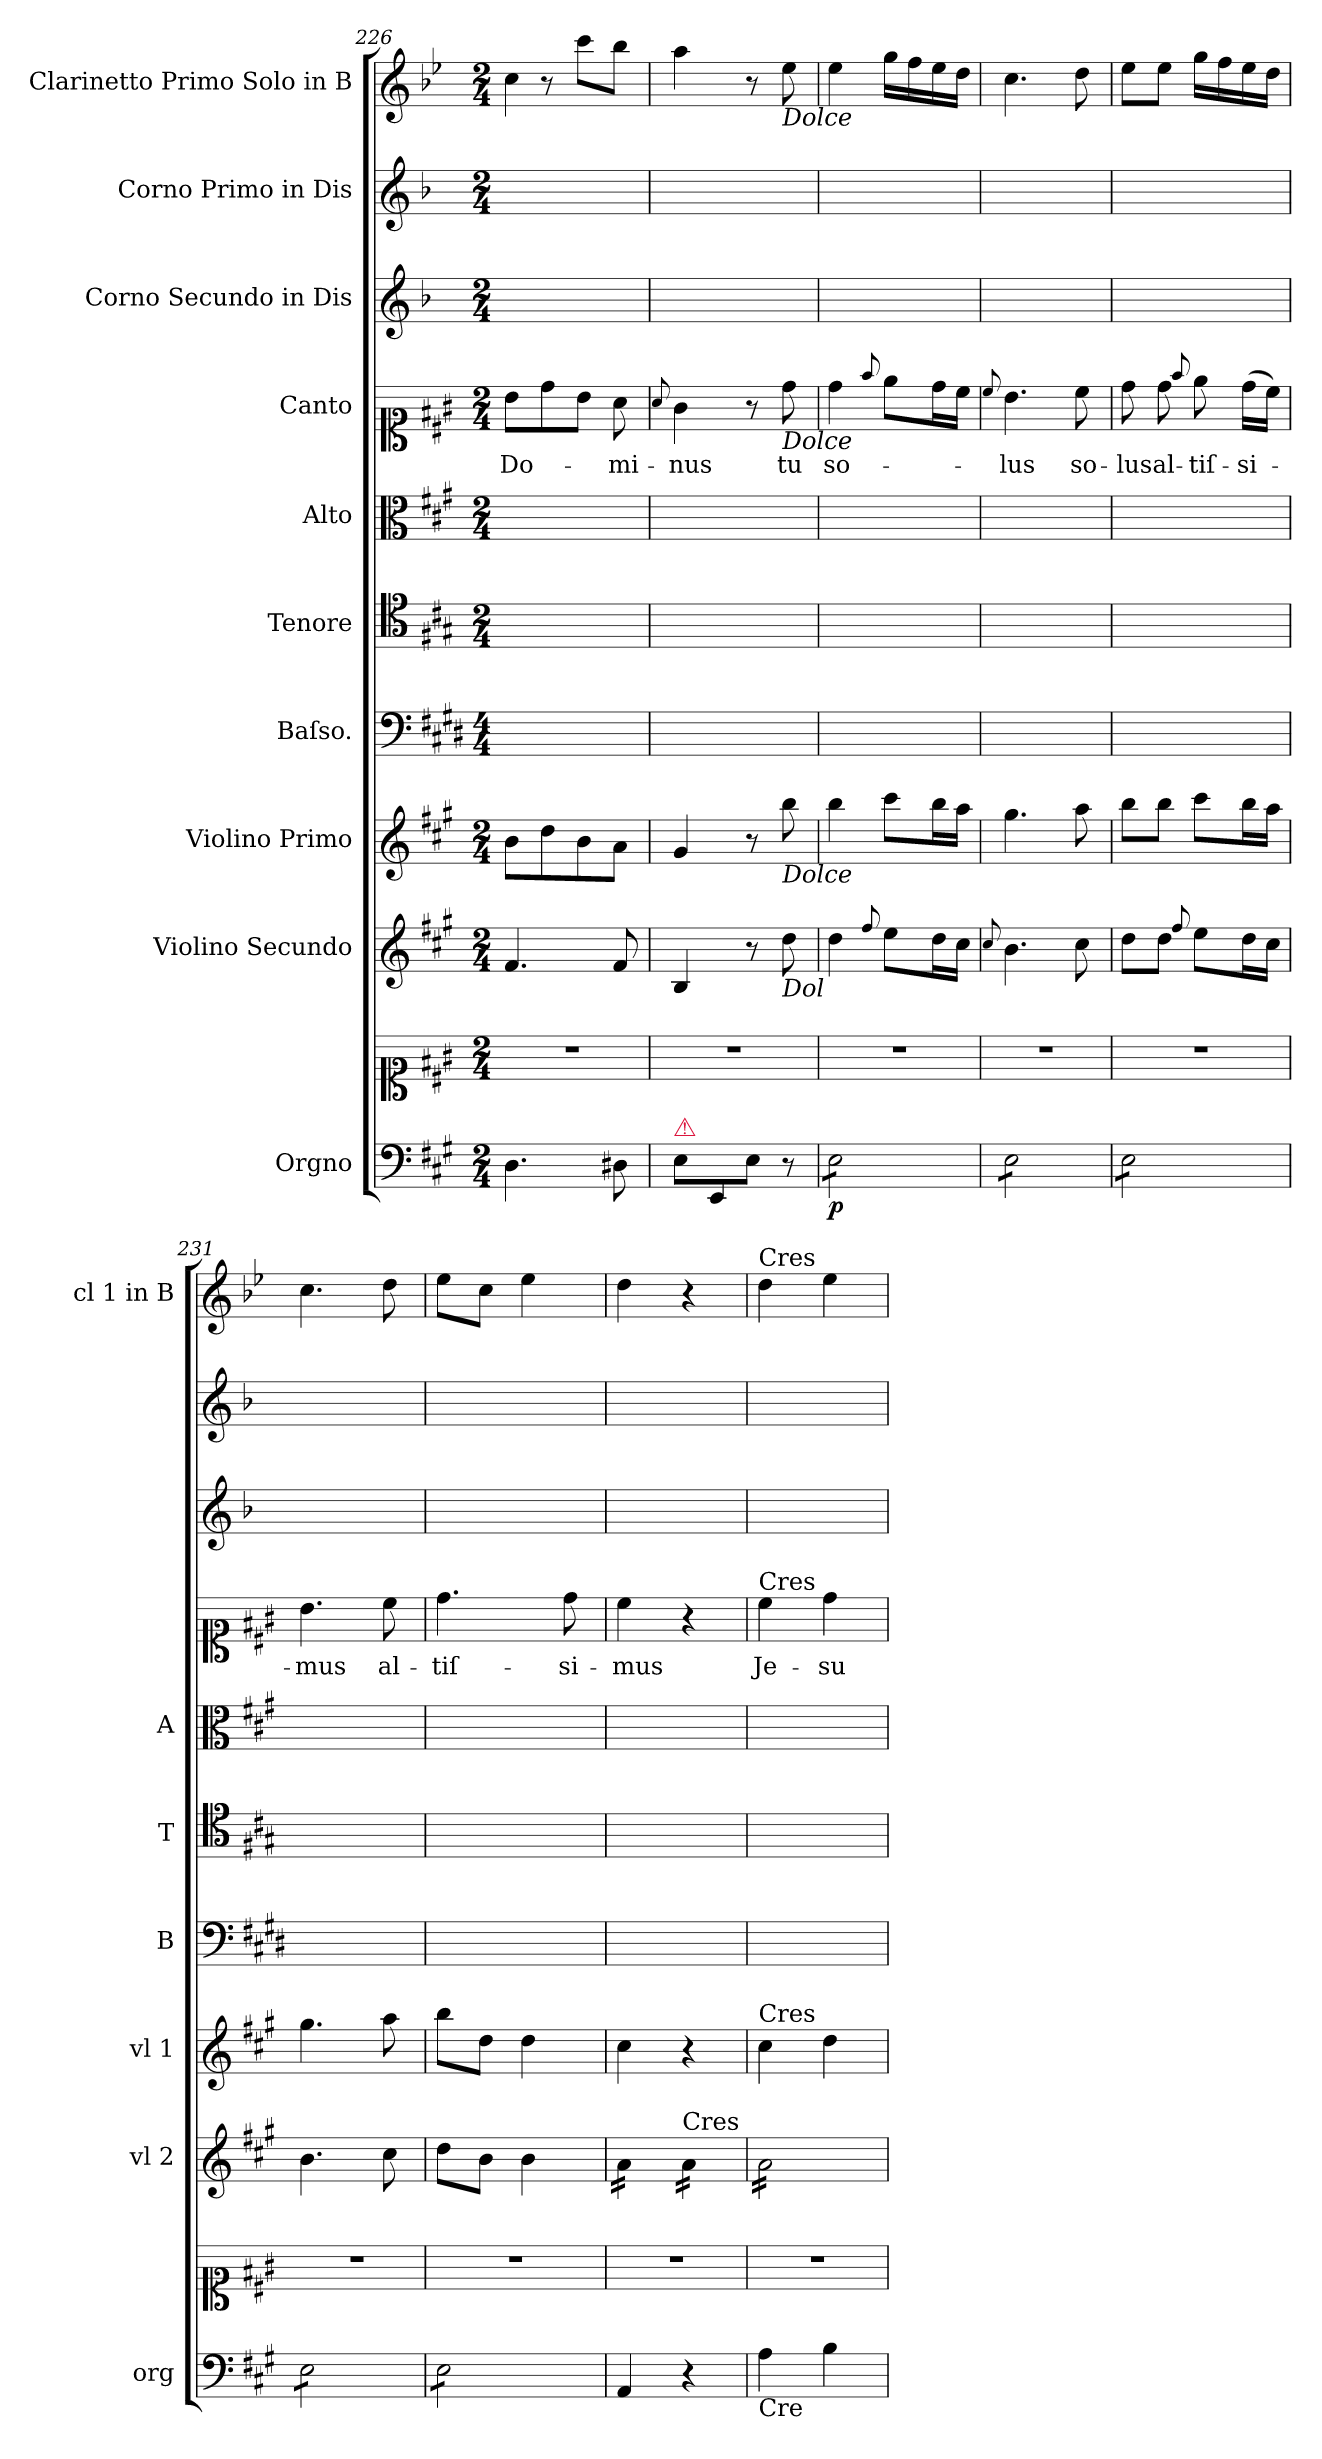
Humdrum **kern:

**kern	**kern	**dynam	**kern	**kern	**kern	**kern	**kern	**kern	**text	**kern	**kern	**kern
*part10	*part10	*part10	*part9	*part8	*part7	*part6	*part5	*part4	*part4	*part3	*part2	*part1
*staff11	*staff10	*staff10/11	*staff9	*staff8	*staff7	*staff6	*staff5	*staff4	*staff4	*staff3	*staff2	*staff1
*I"Orgno	*	*	*I"Violino Secundo	*I"Violino Primo	*I"Baſso.	*I"Tenore	*I"Alto	*I"Canto	*	*I"Corno Secundo in Dis	*I"Corno Primo in Dis	*I"Clarinetto Primo Solo in B
*I'org	*	*	*I'vl 2	*I'vl 1	*I'B	*I'T	*I'A	*	*	*	*	*I'cl 1 in B
*clefF4	*clefC1	*	*clefG2	*clefG2	*clefF4	*clefC4	*clefC3	*clefC1	*	*clefG2	*clefG2	*clefG2
*	*	*	*	*	*	*	*	*	*	*ITrd5c8	*ITrd5c8	*ITrd1c1
*k[f#c#g#]	*k[f#c#g#]	*	*k[f#c#g#]	*k[f#c#g#]	*k[f#c#g#d#]	*k[f#c#g#]	*k[f#c#g#]	*k[f#c#g#]	*	*k[f#c#g#]	*k[f#c#g#]	*k[f#c#g#]
*M2/4	*M2/4	*	*M2/4	*M2/4	*M4/4	*M2/4	*M2/4	*M2/4	*	*M2/4	*M2/4	*M2/4
=226	=226	=226	=226	=226	=226	=226	=226	=226	=226	=226	=226	=226
!	!	!	!	!	!	!	!	!	!	!	!	!LO:N:vis=4
4.D\	2r	.	4.f#/	8b\L	2ryy	2ryy	2ryy	8b\L	Do-	2ryy	2ryy	8b\
.	.	.	.	8dd\	.	.	.	8dd\	.	.	.	8r
.	.	.	.	8b\	.	.	.	8b\J	.	.	.	8bb\L
8D#X\	.	.	8f#/	8a/J	.	.	.	8a\	-mi-	.	.	8aa\J
=227	=227	=227	=227	=227	=227	=227	=227	=227	=227	=227	=227	=227
.	.	.	.	.	.	.	.	8qqa/	.	.	.	.
!LO:TX:a:color=crimson:t=⚠	!	!	!	!	!	!	!	!	!	!	!	!
8E\L	2r	.	4B/	4g#/	2ryy	2ryy	2ryy	4g#\	-nus	2ryy	2ryy	4gg#\
8EE/	.	.	.	.	.	.	.	.	.	.	.	.
8E\J	.	.	8r	8r	.	.	.	8r	.	.	.	8r
!	!	!	!	!	!	!	!	!	!	!	!	!LO:TX:b:i:t=Dolce
!	!	!	!	!	!	!	!	!LO:TX:b:i:t=Dolce	!	!	!	!
!	!	!	!	!LO:TX:b:i:t=Dolce	!	!	!	!	!	!	!	!
!	!	!	!LO:TX:b:i:t=Dol	!	!	!	!	!	!	!	!	!
8r	.	.	8dd\	8bb\	.	.	.	8dd\	tu	.	.	8dd\
=228	=228	=228	=228	=228	=228	=228	=228	=228	=228	=228	=228	=228
!	!	!LO:DY:b=2	!	!	!	!	!	!	!	!	!	!
*tremolo	*	*	*	*	*	*	*	*	*	*	*	*
8E\L	2r	p	4dd\	4bb\	2ryy	2ryy	2ryy	4dd\	so-	2ryy	2ryy	4dd\
8E\	.	.	.	.	.	.	.	.	.	.	.	.
.	.	.	8qqff#/	.	.	.	.	8qqff#/	.	.	.	.
8E\	.	.	8ee\L	8ccc#\L	.	.	.	8ee\L	.	.	.	16ff#\LL
.	.	.	.	.	.	.	.	.	.	.	.	16ee\
8E\J	.	.	16dd\L	16bb\L	.	.	.	16dd\L	.	.	.	16dd\
.	.	.	16cc#\JJ	16aa\JJ	.	.	.	16cc#\JJ	.	.	.	16cc#\JJ
=229	=229	=229	=229	=229	=229	=229	=229	=229	=229	=229	=229	=229
.	.	.	8qqcc#/	.	.	.	.	8qqcc#/	.	.	.	.
8E\L	2r	.	4.b\	4.gg#\	2ryy	2ryy	2ryy	4.b\	-lus	2ryy	2ryy	4.b\
8E\	.	.	.	.	.	.	.	.	.	.	.	.
8E\	.	.	.	.	.	.	.	.	.	.	.	.
8E\J	.	.	8cc#\	8aa\	.	.	.	8cc#\	so-	.	.	8cc#\
=230	=230	=230	=230	=230	=230	=230	=230	=230	=230	=230	=230	=230
8E\L	2r	.	8dd\L	8bb\L	2ryy	2ryy	2ryy	8dd\	-lus	2ryy	2ryy	8dd\L
8E\	.	.	8dd\J	8bb\J	.	.	.	8dd\	al-	.	.	8dd\J
.	.	.	8qqff#/	.	.	.	.	8qqff#/	.	.	.	.
8E\	.	.	8ee\L	8ccc#\L	.	.	.	8ee\	-tiſ-	.	.	16ff#\LL
.	.	.	.	.	.	.	.	.	.	.	.	16ee\
8E\J	.	.	16dd\L	16bb\L	.	.	.	(16dd\LL	-si-	.	.	16dd\
.	.	.	16cc#\JJ	16aa\JJ	.	.	.	16cc#\JJ)	.	.	.	16cc#\JJ
=231	=231	=231	=231	=231	=231	=231	=231	=231	=231	=231	=231	=231
8E\L	2r	.	4.b\	4.gg#\	2ryy	2ryy	2ryy	4.b\	-mus	2ryy	2ryy	4.b\
8E\	.	.	.	.	.	.	.	.	.	.	.	.
8E\	.	.	.	.	.	.	.	.	.	.	.	.
8E\J	.	.	8cc#\	8aa\	.	.	.	8cc#\	al-	.	.	8cc#\
=232	=232	=232	=232	=232	=232	=232	=232	=232	=232	=232	=232	=232
8E\L	2r	.	8dd\L	8bb\L	2ryy	2ryy	2ryy	4.dd\	-tiſ-	2ryy	2ryy	8dd\L
8E\	.	.	8b\J	8dd\J	.	.	.	.	.	.	.	8b\J
8E\	.	.	4b\	4dd\	.	.	.	.	.	.	.	4dd\
8E\J	.	.	.	.	.	.	.	8dd\	-si-	.	.	.
*Xtremolo	*	*	*	*	*	*	*	*	*	*	*	*
=233	=233	=233	=233	=233	=233	=233	=233	=233	=233	=233	=233	=233
*	*	*	*tremolo	*	*	*	*	*	*	*	*	*
4AA/	2r	.	16a\LL	4cc#\	2ryy	2ryy	2ryy	4cc#\	-mus	2ryy	2ryy	4cc#\
.	.	.	16a\	.	.	.	.	.	.	.	.	.
.	.	.	16a\	.	.	.	.	.	.	.	.	.
.	.	.	16a\JJ	.	.	.	.	.	.	.	.	.
!	!	!	!LO:TX:t=Cres	!	!	!	!	!	!	!	!	!
4r	.	.	16a\LL	4r	.	.	.	4r	.	.	.	4r
.	.	.	16a\	.	.	.	.	.	.	.	.	.
.	.	.	16a\	.	.	.	.	.	.	.	.	.
.	.	.	16a\JJ	.	.	.	.	.	.	.	.	.
=234	=234	=234	=234	=234	=234	=234	=234	=234	=234	=234	=234	=234
!	!	!	!	!	!	!	!	!	!	!	!	!LO:TX:t=Cres
!	!	!	!	!	!	!	!	!LO:TX:a:t=Cres	!	!	!	!
!	!	!	!	!LO:TX:t=Cres	!	!	!	!	!	!	!	!
!LO:TX:b:t=Cre	!	!	!	!	!	!	!	!	!	!	!	!
4A\	2r	.	16a\LL	4cc#\	2ryy	2ryy	2ryy	4cc#\	Je-	2ryy	2ryy	4cc#\
.	.	.	16a\	.	.	.	.	.	.	.	.	.
.	.	.	16a\	.	.	.	.	.	.	.	.	.
.	.	.	16a\	.	.	.	.	.	.	.	.	.
4B\	.	.	16a\	4dd\	.	.	.	4dd\	-su	.	.	4dd\
.	.	.	16a\	.	.	.	.	.	.	.	.	.
.	.	.	16a\	.	.	.	.	.	.	.	.	.
.	.	.	16a\JJ	.	.	.	.	.	.	.	.	.
*	*	*	*Xtremolo	*	*	*	*	*	*	*	*	*
=	=	=	=	=	=	=	=	=	=	=	=	=
*-	*-	*-	*-	*-	*-	*-	*-	*-	*-	*-	*-	*-
